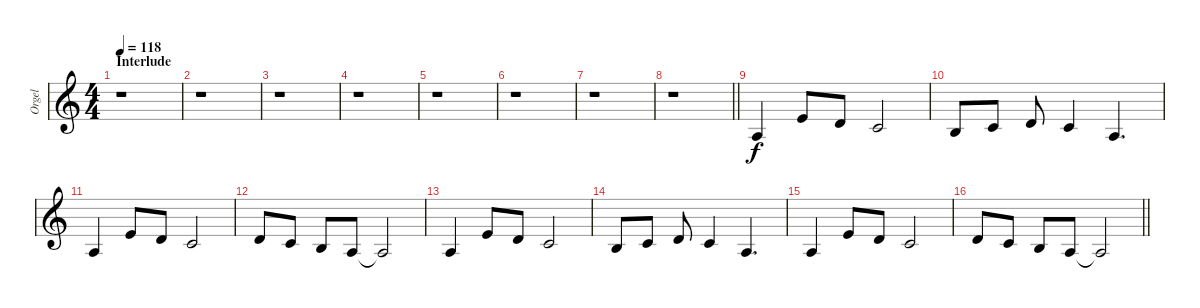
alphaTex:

\track ("Orgel" "Orgel") {instrument churchorgan}
\staff {score}
\tuning (E4 B3 G3 D3 A2 E2) {hide}
\ts (4 4)
\section ("" "Interlude")
\tempo 118
\clef g2
\ks c
r.1{dy f} |
r.1 |
r.1 |
r.1 |
r.1 |
r.1 |
r.1 |
\barLineRight lightlight
r.1 |
2.3.4 0.1.8 3.2.8 1.2.2 |
0.2.8 1.2.8 3.2.8 1.2.4 2.3.4{d} |
2.3.4 0.1.8 3.2.8 1.2.2 |
3.2.8 1.2.8 0.2.8 2.3.8 2.3{t}.2 |
2.3.4 0.1.8 3.2.8 1.2.2 |
0.2.8 1.2.8 3.2.8 1.2.4 2.3.4{d} |
2.3.4 0.1.8 3.2.8 1.2.2 |
\barLineRight lightlight
3.2.8 1.2.8 0.2.8 2.3.8 2.3{t}.2
